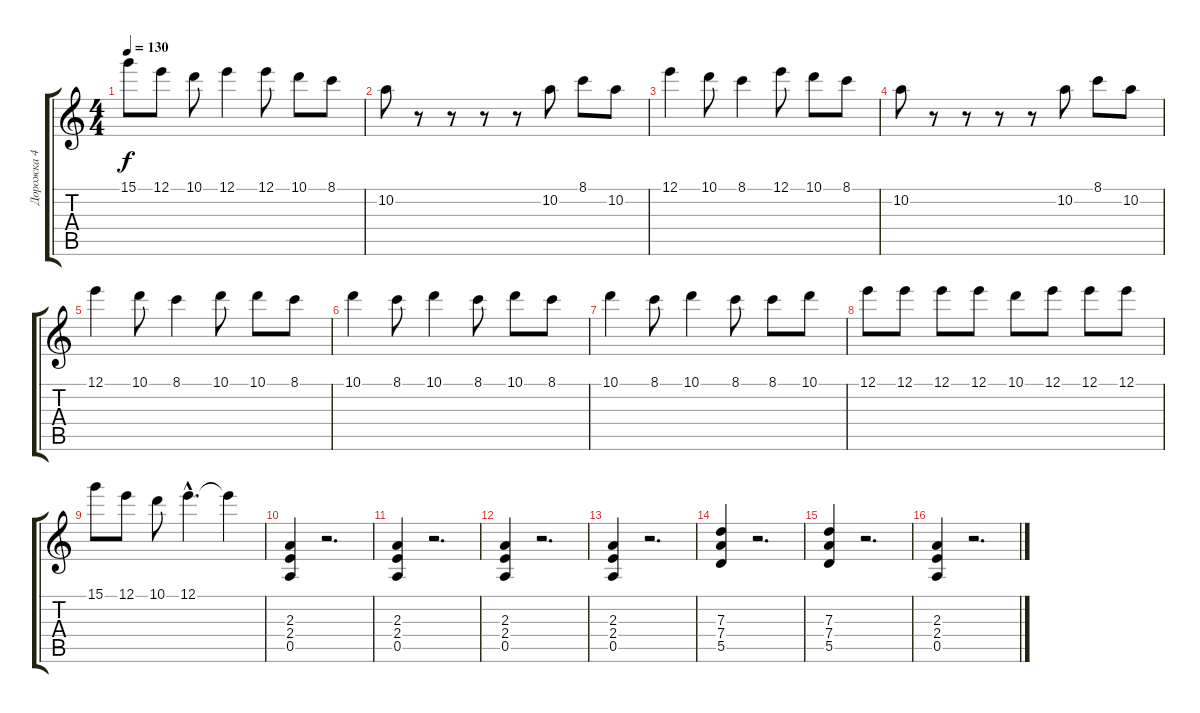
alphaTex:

\track ("Дорожка 4" "Дорожка 4") {instrument distortionguitar}
\staff {score tabs}
\tuning (E4 B3 G3 D3 A2 E2) {hide}
\ts (4 4)
\tempo 130
\clef g2
\ks c
15.1.8{dy f} 12.1.8 10.1.8 12.1.4 12.1.8 10.1.8 8.1.8 |
10.2.8 r.8 r.8 r.8 r.8 10.2.8 8.1.8 10.2.8 |
12.1.4 10.1.8 8.1.4 12.1.8 10.1.8 8.1.8 |
10.2.8 r.8 r.8 r.8 r.8 10.2.8 8.1.8 10.2.8 |
12.1.4 10.1.8 8.1.4 10.1.8 10.1.8 8.1.8 |
10.1.4 8.1.8 10.1.4 8.1.8 10.1.8 8.1.8 |
10.1.4 8.1.8 10.1.4 8.1.8 8.1.8 10.1.8 |
12.1.8 12.1.8 12.1.8 12.1.8 10.1.8 12.1.8 12.1.8 12.1.8 |
15.1.8 12.1.8 10.1.8 12.1{hac}.4{d} 12.1{t}.4 |
(2.3 2.4 0.5).4 r.2{d} |
(2.3 2.4 0.5).4 r.2{d} |
(2.3 2.4 0.5).4 r.2{d} |
(2.3 2.4 0.5).4 r.2{d} |
(7.3 7.4 5.5).4 r.2{d} |
(7.3 7.4 5.5).4 r.2{d} |
(2.3 2.4 0.5).4 r.2{d}
